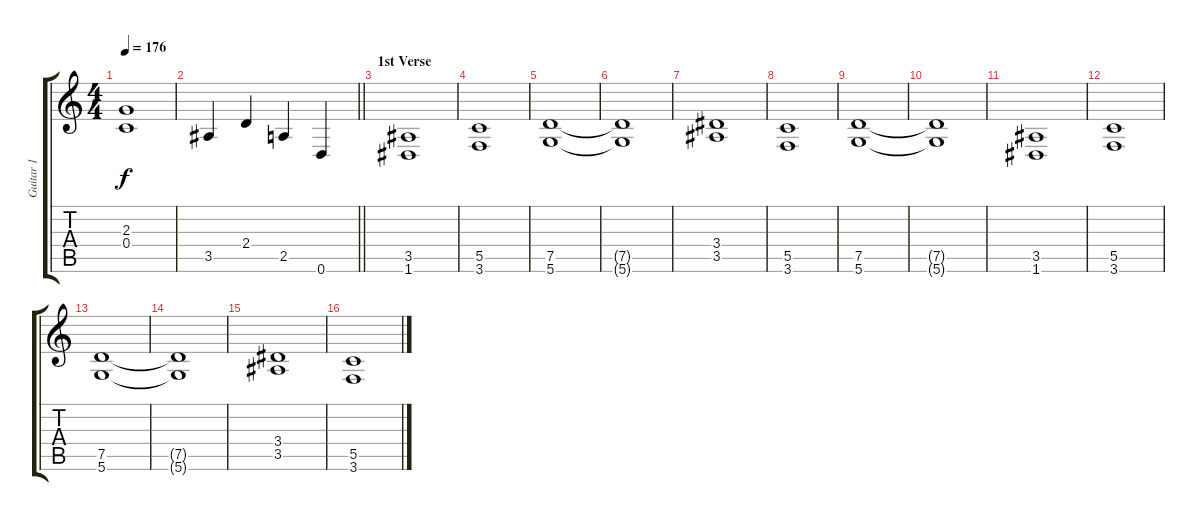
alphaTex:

\track ("Guitar 1" "Guitar 1") {instrument distortionguitar}
\staff {score tabs}
\tuning (D4 A3 F3 C3 G2 D2) {hide}
\ts (4 4)
\tempo 176
\clef g2
\ks c
(2.3 0.4).1{dy f} |
\barLineRight lightlight
3.5.4 2.4.4 2.5.4 0.6.4 |
\section ("" "1st Verse")
(3.5 1.6).1 |
(5.5 3.6).1 |
(7.5 5.6).1 |
(7.5{t} 5.6{t}).1 |
(3.4 3.5).1 |
(5.5 3.6).1 |
(7.5 5.6).1 |
(7.5{t} 5.6{t}).1 |
(3.5 1.6).1 |
(5.5 3.6).1 |
(7.5 5.6).1 |
(7.5{t} 5.6{t}).1 |
(3.4 3.5).1 |
(5.5 3.6).1
